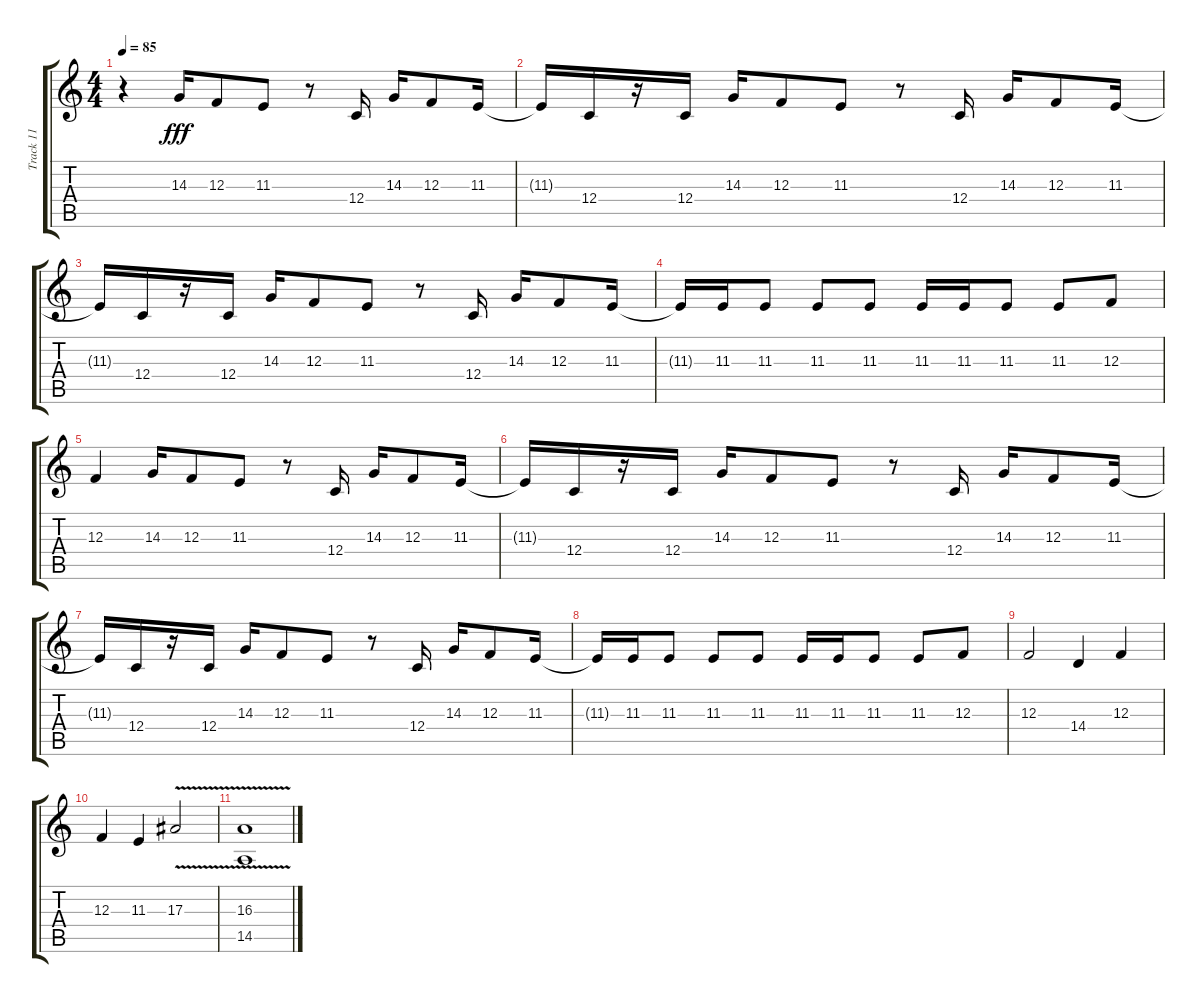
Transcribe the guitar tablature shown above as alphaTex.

\track ("Track 11" "Track 11") {instrument lead2sawtooth}
\staff {score tabs}
\tuning (D4 A3 F3 C3 G2 C2) {hide}
\ts (4 4)
\tempo 85
\clef g2
\ks c
r.4{dy fff} 14.3.16 12.3.8 11.3.8 r.8 12.4.16 14.3.16 12.3.8 11.3.16 |
11.3{t}.16 12.4.16 r.16 12.4.16 14.3.16 12.3.8 11.3.8 r.8 12.4.16 14.3.16 12.3.8 11.3.16 |
11.3{t}.16 12.4.16 r.16 12.4.16 14.3.16 12.3.8 11.3.8 r.8 12.4.16 14.3.16 12.3.8 11.3.16 |
11.3{t}.16 11.3.16 11.3.8 11.3.8 11.3.8 11.3.16 11.3.16 11.3.8 11.3.8 12.3.8 |
12.3.4 14.3.16 12.3.8 11.3.8 r.8 12.4.16 14.3.16 12.3.8 11.3.16 |
11.3{t}.16 12.4.16 r.16 12.4.16 14.3.16 12.3.8 11.3.8 r.8 12.4.16 14.3.16 12.3.8 11.3.16 |
11.3{t}.16 12.4.16 r.16 12.4.16 14.3.16 12.3.8 11.3.8 r.8 12.4.16 14.3.16 12.3.8 11.3.16 |
11.3{t}.16 11.3.16 11.3.8 11.3.8 11.3.8 11.3.16 11.3.16 11.3.8 11.3.8 12.3.8 |
12.3.2 14.4.4 12.3.4 |
12.3.4 11.3.4 17.3{v}.2 |
(16.3{v} 14.5{v}).1
